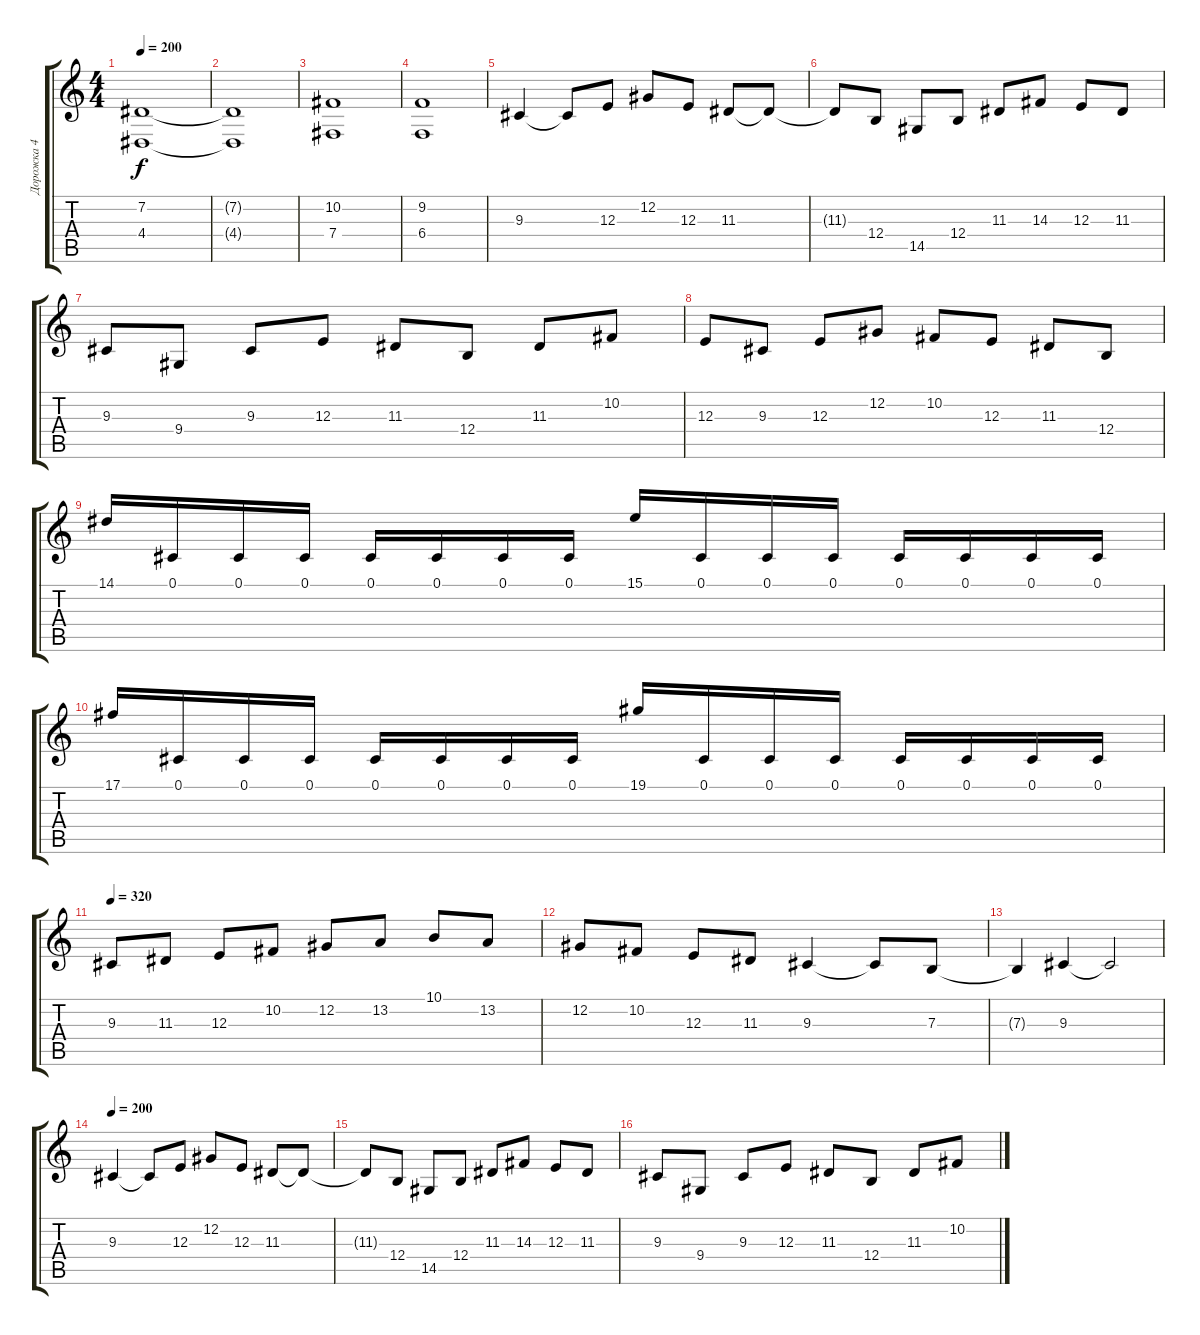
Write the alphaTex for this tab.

\track ("Дорожка 4" "Дорожка 4") {instrument tremolostrings}
\staff {score tabs}
\tuning (Db4 Ab3 E3 B2 Gb2 Db2) {hide}
\ts (4 4)
\tempo 200
\clef g2
\ks c
(7.2 4.4).1{dy f} |
(7.2{t} 4.4{t}).1 |
(10.2 7.4).1 |
(9.2 6.4).1 |
9.3.4{instrument harpsichord} 9.3{t}.8 12.3.8 12.2.8 12.3.8 11.3.8 11.3{t}.8 |
11.3{t}.8 12.4.8 14.5.8 12.4.8 11.3.8 14.3.8 12.3.8 11.3.8 |
9.3.8 9.4.8 9.3.8 12.3.8 11.3.8 12.4.8 11.3.8 10.2.8 |
12.3.8 9.3.8 12.3.8 12.2.8 10.2.8 12.3.8 11.3.8 12.4.8 |
14.1.16 0.1.16 0.1.16 0.1.16 0.1.16 0.1.16 0.1.16 0.1.16 15.1.16 0.1.16 0.1.16 0.1.16 0.1.16 0.1.16 0.1.16 0.1.16 |
17.1.16 0.1.16 0.1.16 0.1.16 0.1.16 0.1.16 0.1.16 0.1.16 19.1.16 0.1.16 0.1.16 0.1.16 0.1.16 0.1.16 0.1.16 0.1.16 |
\tempo 330
\tempo 320
9.3.8 11.3.8 12.3.8 10.2.8 12.2.8 13.2.8 10.1.8 13.2.8 |
12.2.8 10.2.8 12.3.8 11.3.8 9.3.4 9.3{t}.8 7.3.8 |
7.3{t}.4 9.3.4 9.3{t}.2 |
\tempo 200
9.3.4 9.3{t}.8 12.3.8 12.2.8 12.3.8 11.3.8 11.3{t}.8 |
11.3{t}.8 12.4.8 14.5.8 12.4.8 11.3.8 14.3.8 12.3.8 11.3.8 |
9.3.8 9.4.8 9.3.8 12.3.8 11.3.8 12.4.8 11.3.8 10.2.8
